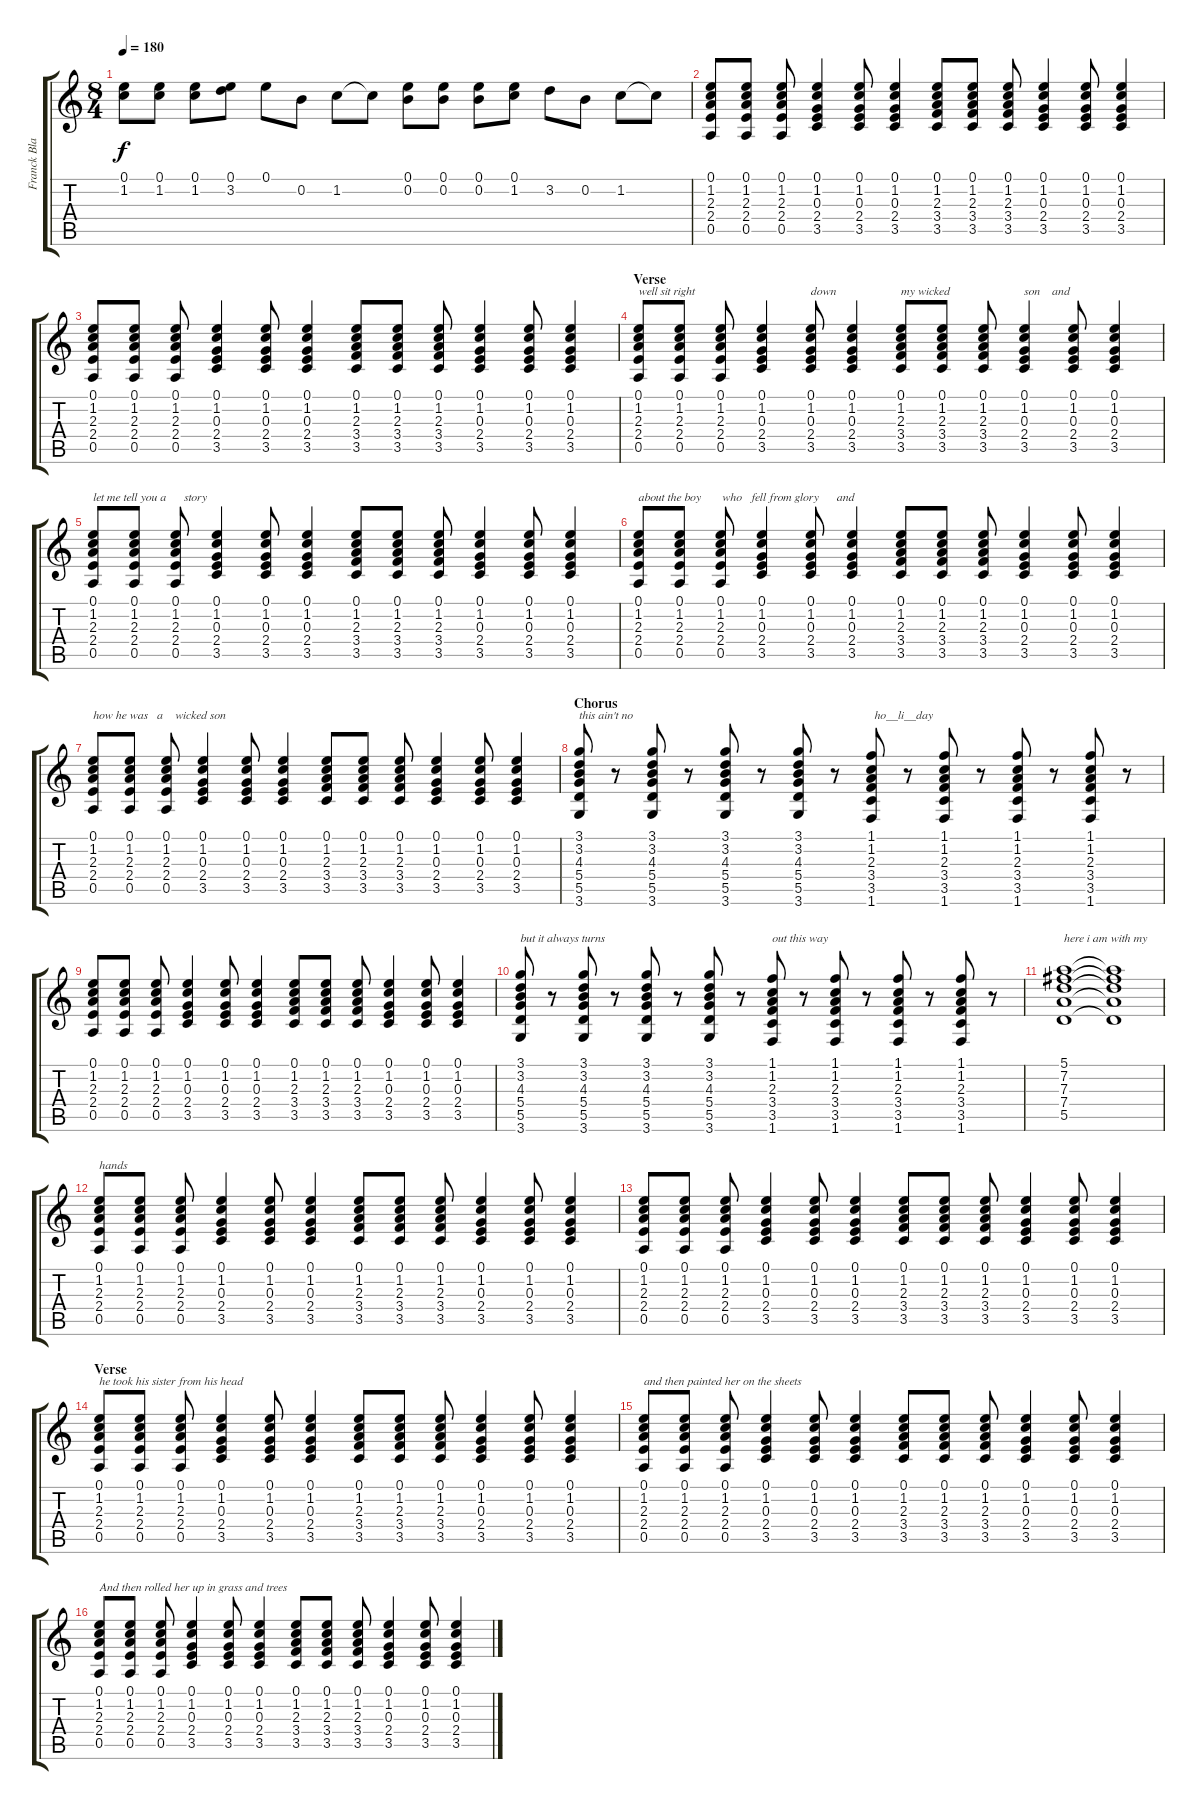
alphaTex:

\track ("Franck Black" "Franck Bla") {instrument acousticguitarsteel}
\staff {score tabs}
\tuning (E4 B3 G3 D3 A2 E2) {hide}
\ts (8 4)
\tempo 180
\clef g2
\ks c
(0.1 1.2).8{dy f instrument acousticguitarsteel} (0.1 1.2).8 (0.1 1.2).8 (0.1 3.2).8 0.1.8 0.2.8 1.2.8 1.2{t}.8 (0.1 0.2).8 (0.1 0.2).8 (0.1 0.2).8 (0.1 1.2).8 3.2.8 0.2.8 1.2.8 1.2{t}.8 |
(0.1 1.2 2.3 2.4 0.5).8 (0.1 1.2 2.3 2.4 0.5).8 (0.1 1.2 2.3 2.4 0.5).8 (0.1 1.2 0.3 2.4 3.5).4 (0.1 1.2 0.3 2.4 3.5).8 (0.1 1.2 0.3 2.4 3.5).4 (0.1 1.2 2.3 3.4 3.5).8 (0.1 1.2 2.3 3.4 3.5).8 (0.1 1.2 2.3 3.4 3.5).8 (0.1 1.2 0.3 2.4 3.5).4 (0.1 1.2 0.3 2.4 3.5).8 (0.1 1.2 0.3 2.4 3.5).4 |
(0.1 1.2 2.3 2.4 0.5).8 (0.1 1.2 2.3 2.4 0.5).8 (0.1 1.2 2.3 2.4 0.5).8 (0.1 1.2 0.3 2.4 3.5).4 (0.1 1.2 0.3 2.4 3.5).8 (0.1 1.2 0.3 2.4 3.5).4 (0.1 1.2 2.3 3.4 3.5).8 (0.1 1.2 2.3 3.4 3.5).8 (0.1 1.2 2.3 3.4 3.5).8 (0.1 1.2 0.3 2.4 3.5).4 (0.1 1.2 0.3 2.4 3.5).8 (0.1 1.2 0.3 2.4 3.5).4 |
\section ("" "Verse")
(0.1 1.2 2.3 2.4 0.5).8{txt "well sit right "} (0.1 1.2 2.3 2.4 0.5).8 (0.1 1.2 2.3 2.4 0.5).8 (0.1 1.2 0.3 2.4 3.5).4 (0.1 1.2 0.3 2.4 3.5).8{txt "down"} (0.1 1.2 0.3 2.4 3.5).4 (0.1 1.2 2.3 3.4 3.5).8{txt "my wicked"} (0.1 1.2 2.3 3.4 3.5).8 (0.1 1.2 2.3 3.4 3.5).8 (0.1 1.2 0.3 2.4 3.5).4{txt "son    and"} (0.1 1.2 0.3 2.4 3.5).8 (0.1 1.2 0.3 2.4 3.5).4 |
(0.1 1.2 2.3 2.4 0.5).8{txt "let me tell you a      story"} (0.1 1.2 2.3 2.4 0.5).8 (0.1 1.2 2.3 2.4 0.5).8 (0.1 1.2 0.3 2.4 3.5).4 (0.1 1.2 0.3 2.4 3.5).8 (0.1 1.2 0.3 2.4 3.5).4 (0.1 1.2 2.3 3.4 3.5).8 (0.1 1.2 2.3 3.4 3.5).8 (0.1 1.2 2.3 3.4 3.5).8 (0.1 1.2 0.3 2.4 3.5).4 (0.1 1.2 0.3 2.4 3.5).8 (0.1 1.2 0.3 2.4 3.5).4 |
(0.1 1.2 2.3 2.4 0.5).8{txt "about the boy       who   fell from glory      and"} (0.1 1.2 2.3 2.4 0.5).8 (0.1 1.2 2.3 2.4 0.5).8 (0.1 1.2 0.3 2.4 3.5).4 (0.1 1.2 0.3 2.4 3.5).8 (0.1 1.2 0.3 2.4 3.5).4 (0.1 1.2 2.3 3.4 3.5).8 (0.1 1.2 2.3 3.4 3.5).8 (0.1 1.2 2.3 3.4 3.5).8 (0.1 1.2 0.3 2.4 3.5).4 (0.1 1.2 0.3 2.4 3.5).8 (0.1 1.2 0.3 2.4 3.5).4 |
(0.1 1.2 2.3 2.4 0.5).8{txt "how he was   a    wicked son"} (0.1 1.2 2.3 2.4 0.5).8 (0.1 1.2 2.3 2.4 0.5).8 (0.1 1.2 0.3 2.4 3.5).4 (0.1 1.2 0.3 2.4 3.5).8 (0.1 1.2 0.3 2.4 3.5).4 (0.1 1.2 2.3 3.4 3.5).8 (0.1 1.2 2.3 3.4 3.5).8 (0.1 1.2 2.3 3.4 3.5).8 (0.1 1.2 0.3 2.4 3.5).4 (0.1 1.2 0.3 2.4 3.5).8 (0.1 1.2 0.3 2.4 3.5).4 |
\section ("" "Chorus")
(3.1 3.2 4.3 5.4 5.5 3.6).8{txt "this ain't no"} r.8 (3.1 3.2 4.3 5.4 5.5 3.6).8 r.8 (3.1 3.2 4.3 5.4 5.5 3.6).8 r.8 (3.1 3.2 4.3 5.4 5.5 3.6).8 r.8 (1.1 1.2 2.3 3.4 3.5 1.6).8{txt " ho__li__day"} r.8 (1.1 1.2 2.3 3.4 3.5 1.6).8 r.8 (1.1 1.2 2.3 3.4 3.5 1.6).8 r.8 (1.1 1.2 2.3 3.4 3.5 1.6).8 r.8 |
(0.1 1.2 2.3 2.4 0.5).8 (0.1 1.2 2.3 2.4 0.5).8 (0.1 1.2 2.3 2.4 0.5).8 (0.1 1.2 0.3 2.4 3.5).4 (0.1 1.2 0.3 2.4 3.5).8 (0.1 1.2 0.3 2.4 3.5).4 (0.1 1.2 2.3 3.4 3.5).8 (0.1 1.2 2.3 3.4 3.5).8 (0.1 1.2 2.3 3.4 3.5).8 (0.1 1.2 0.3 2.4 3.5).4 (0.1 1.2 0.3 2.4 3.5).8 (0.1 1.2 0.3 2.4 3.5).4 |
(3.1 3.2 4.3 5.4 5.5 3.6).8{txt "but it always turns"} r.8 (3.1 3.2 4.3 5.4 5.5 3.6).8 r.8 (3.1 3.2 4.3 5.4 5.5 3.6).8 r.8 (3.1 3.2 4.3 5.4 5.5 3.6).8 r.8 (1.1 1.2 2.3 3.4 3.5 1.6).8{txt "out this way"} r.8 (1.1 1.2 2.3 3.4 3.5 1.6).8 r.8 (1.1 1.2 2.3 3.4 3.5 1.6).8 r.8 (1.1 1.2 2.3 3.4 3.5 1.6).8 r.8 |
(5.1 7.2 7.3 7.4 5.5).1{txt "here i am with my"} (5.1{t} 7.2{t} 7.3{t} 7.4{t} 5.5{t}).1 |
(0.1 1.2 2.3 2.4 0.5).8{txt "hands"} (0.1 1.2 2.3 2.4 0.5).8 (0.1 1.2 2.3 2.4 0.5).8 (0.1 1.2 0.3 2.4 3.5).4 (0.1 1.2 0.3 2.4 3.5).8 (0.1 1.2 0.3 2.4 3.5).4 (0.1 1.2 2.3 3.4 3.5).8 (0.1 1.2 2.3 3.4 3.5).8 (0.1 1.2 2.3 3.4 3.5).8 (0.1 1.2 0.3 2.4 3.5).4 (0.1 1.2 0.3 2.4 3.5).8 (0.1 1.2 0.3 2.4 3.5).4 |
(0.1 1.2 2.3 2.4 0.5).8 (0.1 1.2 2.3 2.4 0.5).8 (0.1 1.2 2.3 2.4 0.5).8 (0.1 1.2 0.3 2.4 3.5).4 (0.1 1.2 0.3 2.4 3.5).8 (0.1 1.2 0.3 2.4 3.5).4 (0.1 1.2 2.3 3.4 3.5).8 (0.1 1.2 2.3 3.4 3.5).8 (0.1 1.2 2.3 3.4 3.5).8 (0.1 1.2 0.3 2.4 3.5).4 (0.1 1.2 0.3 2.4 3.5).8 (0.1 1.2 0.3 2.4 3.5).4 |
\section ("" "Verse")
(0.1 1.2 2.3 2.4 0.5).8{txt "he took his sister from his head"} (0.1 1.2 2.3 2.4 0.5).8 (0.1 1.2 2.3 2.4 0.5).8 (0.1 1.2 0.3 2.4 3.5).4 (0.1 1.2 0.3 2.4 3.5).8 (0.1 1.2 0.3 2.4 3.5).4 (0.1 1.2 2.3 3.4 3.5).8 (0.1 1.2 2.3 3.4 3.5).8 (0.1 1.2 2.3 3.4 3.5).8 (0.1 1.2 0.3 2.4 3.5).4 (0.1 1.2 0.3 2.4 3.5).8 (0.1 1.2 0.3 2.4 3.5).4 |
(0.1 1.2 2.3 2.4 0.5).8{txt "and then painted her on the sheets"} (0.1 1.2 2.3 2.4 0.5).8 (0.1 1.2 2.3 2.4 0.5).8 (0.1 1.2 0.3 2.4 3.5).4 (0.1 1.2 0.3 2.4 3.5).8 (0.1 1.2 0.3 2.4 3.5).4 (0.1 1.2 2.3 3.4 3.5).8 (0.1 1.2 2.3 3.4 3.5).8 (0.1 1.2 2.3 3.4 3.5).8 (0.1 1.2 0.3 2.4 3.5).4 (0.1 1.2 0.3 2.4 3.5).8 (0.1 1.2 0.3 2.4 3.5).4 |
(0.1 1.2 2.3 2.4 0.5).8{txt "And then rolled her up in grass and trees"} (0.1 1.2 2.3 2.4 0.5).8 (0.1 1.2 2.3 2.4 0.5).8 (0.1 1.2 0.3 2.4 3.5).4 (0.1 1.2 0.3 2.4 3.5).8 (0.1 1.2 0.3 2.4 3.5).4 (0.1 1.2 2.3 3.4 3.5).8 (0.1 1.2 2.3 3.4 3.5).8 (0.1 1.2 2.3 3.4 3.5).8 (0.1 1.2 0.3 2.4 3.5).4 (0.1 1.2 0.3 2.4 3.5).8 (0.1 1.2 0.3 2.4 3.5).4
